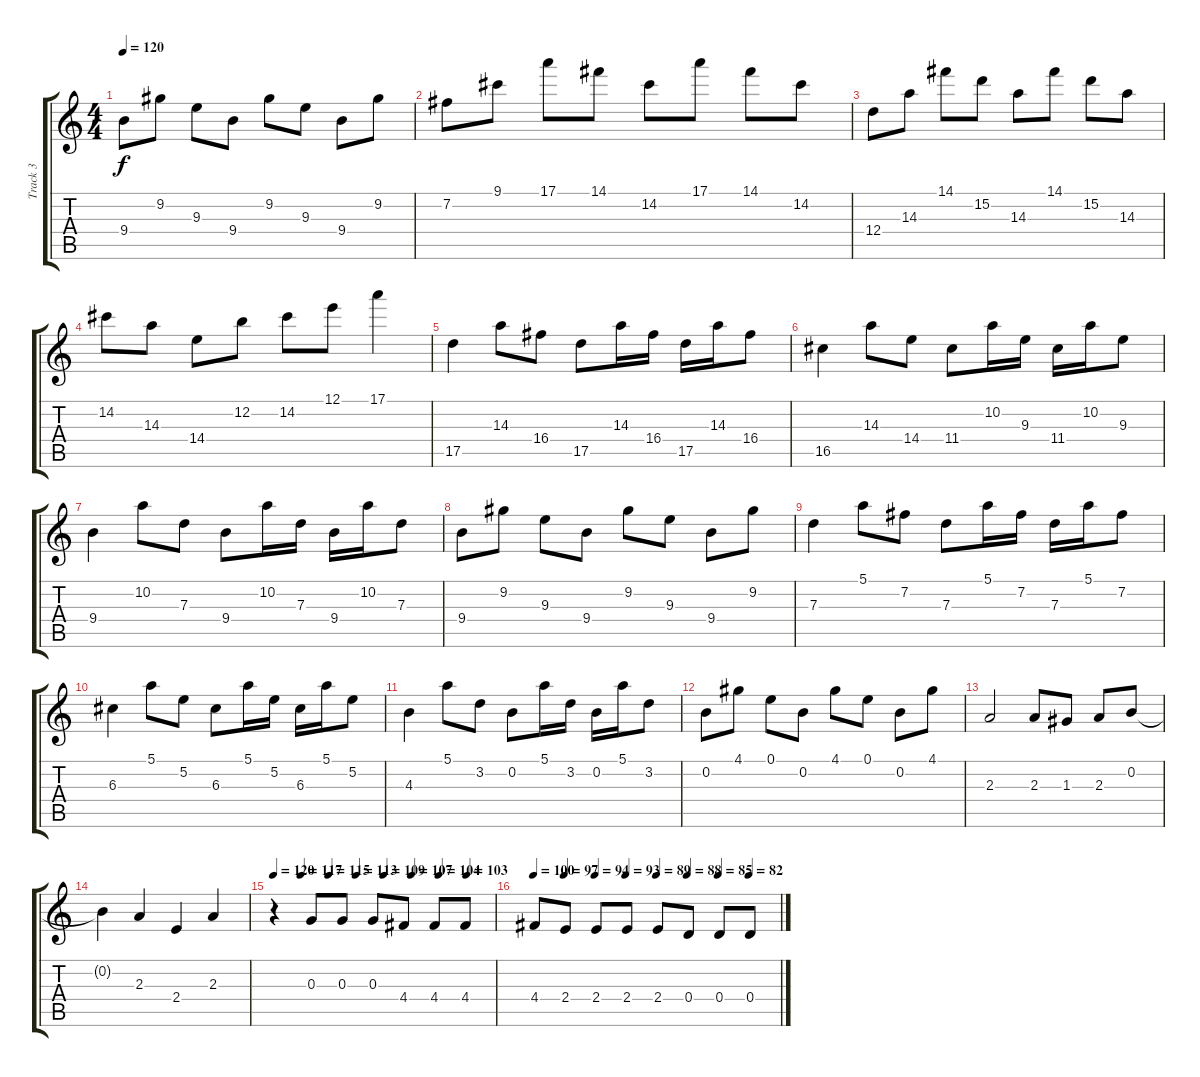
\track ("Track 3" "Track 3") {instrument acousticguitarsteel}
\staff {score tabs}
\tuning (E4 B3 G3 D3 A2 E2) {hide}
\ts (4 4)
\tempo 120
\clef g2
\ks c
9.4.8{dy f} 9.2.8 9.3.8 9.4.8 9.2.8 9.3.8 9.4.8 9.2.8 |
7.2.8 9.1.8 17.1.8 14.1.8 14.2.8 17.1.8 14.1.8 14.2.8 |
12.4.8 14.3.8 14.1.8 15.2.8 14.3.8 14.1.8 15.2.8 14.3.8 |
14.2.8 14.3.8 14.4.8 12.2.8 14.2.8 12.1.8 17.1.4 |
17.5.4 14.3.8 16.4.8 17.5.8 14.3.16 16.4.16 17.5.16 14.3.16 16.4.8 |
16.5.4 14.3.8 14.4.8 11.4.8 10.2.16 9.3.16 11.4.16 10.2.16 9.3.8 |
9.4.4 10.2.8 7.3.8 9.4.8 10.2.16 7.3.16 9.4.16 10.2.16 7.3.8 |
9.4.8 9.2.8 9.3.8 9.4.8 9.2.8 9.3.8 9.4.8 9.2.8 |
7.3.4 5.1.8 7.2.8 7.3.8 5.1.16 7.2.16 7.3.16 5.1.16 7.2.8 |
6.3.4 5.1.8 5.2.8 6.3.8 5.1.16 5.2.16 6.3.16 5.1.16 5.2.8 |
4.3.4 5.1.8 3.2.8 0.2.8 5.1.16 3.2.16 0.2.16 5.1.16 3.2.8 |
0.2.8 4.1.8 0.1.8 0.2.8 4.1.8 0.1.8 0.2.8 4.1.8 |
2.3.2 2.3.8 1.3.8 2.3.8 0.2.8 |
0.2{t}.4 2.3.4 2.4.4 2.3.4 |
\tempo 120
\tempo (117 0.125)
\tempo (115 0.25)
\tempo (113 0.375)
\tempo (109 0.5)
\tempo (107 0.625)
\tempo (104 0.75)
\tempo (103 0.875)
r.4 0.3.8 0.3.8 0.3.8 4.4.8 4.4.8 4.4.8 |
\tempo 100
\tempo (97 0.125)
\tempo (94 0.25)
\tempo (93 0.375)
\tempo (89 0.5)
\tempo (88 0.625)
\tempo (85 0.75)
\tempo (82 0.875)
4.4.8 2.4.8 2.4.8 2.4.8 2.4.8 0.4.8 0.4.8 0.4.8
